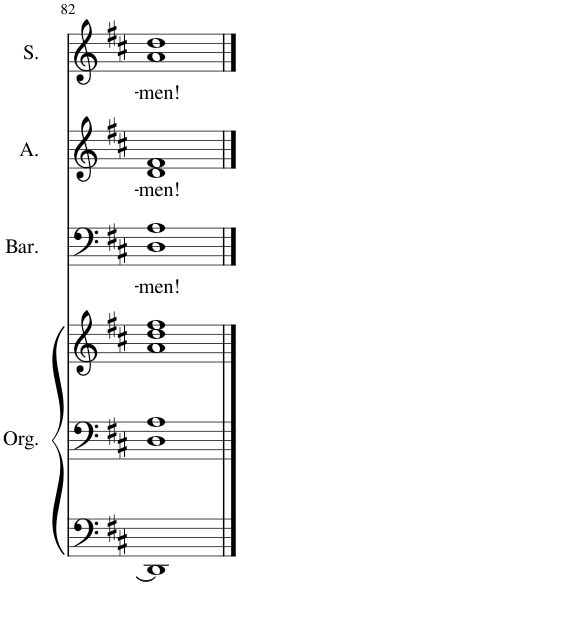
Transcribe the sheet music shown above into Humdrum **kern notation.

**kern	**kern	**kern	**kern	**text	**kern	**text	**kern	**text
*part4	*part4	*part4	*part3	*part3	*part2	*part2	*part1	*part1
*staff6	*staff5	*staff4	*staff3	*staff3	*staff2	*staff2	*staff1	*staff1
*I"Organ	*	*	*I"Baritone	*	*I"Alto	*	*I"Soprano	*
*I'Org.	*	*	*I'Bar.	*	*I'A.	*	*I'S.	*
!!LO:PB:g=z
*clefF4	*clefF4	*clefG2	*clefF4	*	*clefG2	*	*clefG2	*
*k[f#c#]	*k[f#c#]	*k[f#c#]	*k[f#c#]	*	*k[f#c#]	*	*k[f#c#]	*
*M4/4	*M4/4	*M4/4	*M4/4	*	*M4/4	*	*M4/4	*
=82	=82	=82	=82	=82	=82	=82	=82	=82
!	!	!	!	!LO:LY:b	!	!LO:LY:b	!	!LO:LY:b
1DD]	1D 1A	1a 1dd 1ff#	1D 1A	-men!	1d 1f#	-men!	1a 1dd	-men!
==	==	==	==	==	==	==	==	==
*-	*-	*-	*-	*-	*-	*-	*-	*-
